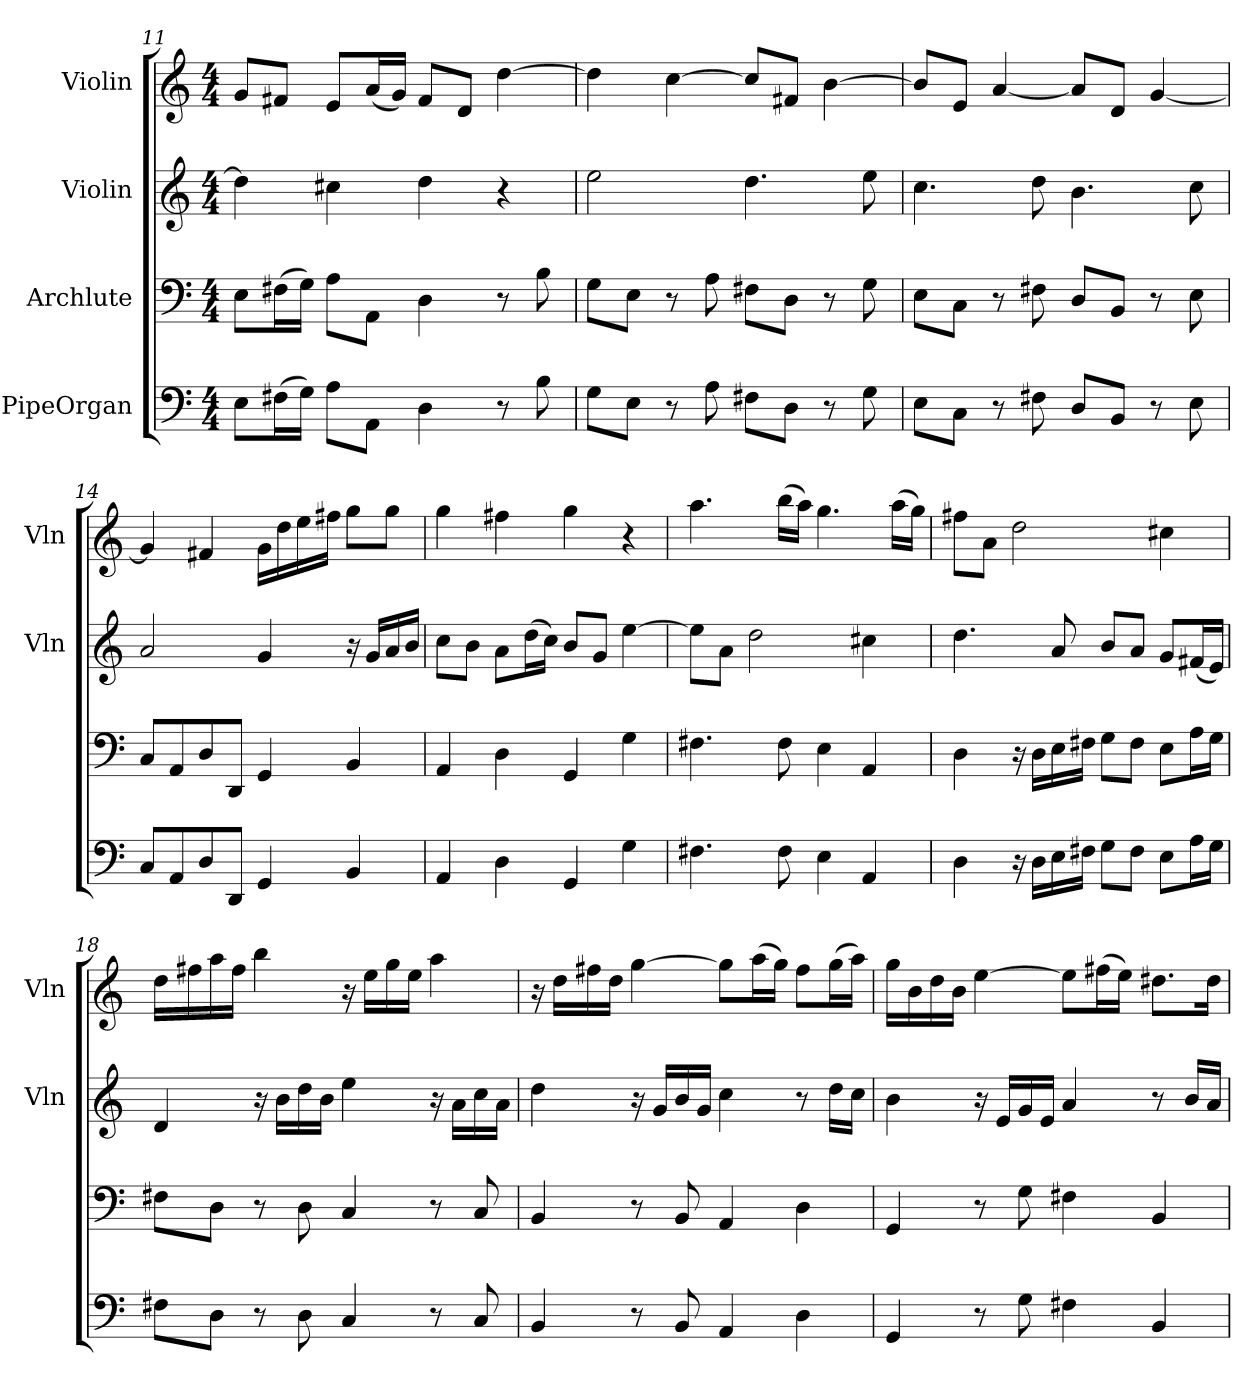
**kern	**kern	**kern	**kern
*part4	*part3	*part2	*part1
*staff4	*staff3	*staff2	*staff1
*I"PipeOrgan	*I"Archlute	*I"Violin	*I"Violin
*	*	*I'Vln	*I'Vln
*clefF4	*clefF4	*clefG2	*clefG2
*k[]	*k[]	*k[]	*k[]
*M4/4	*M4/4	*M4/4	*M4/4
=11	=11	=11	=11
8E\L	8E\L	4dd\]	8g/L
(16F#X\L	(16F#X\L	.	8f#X/J
16G\JJ)	16G\JJ)	.	.
8A\L	8A\L	4cc#X\	8e/L
8AA\J	8AA\J	.	(16a/L
.	.	.	16g/JJ)
4D\	4D\	4dd\	8f#/L
.	.	.	8d/J
8r	8r	4r	[4dd\
8B\	8B\	.	.
=12	=12	=12	=12
8G\L	8G\L	2ee\	4dd\]
8E\J	8E\J	.	.
8r	8r	.	[4cc\
8A\	8A\	.	.
8F#X\L	8F#X\L	4.dd\	8cc/L]
8D\J	8D\J	.	8f#X/J
8r	8r	.	[4b\
8G\	8G\	8ee\	.
=13	=13	=13	=13
8E\L	8E\L	4.cc\	8b/L]
8C\J	8C\J	.	8e/J
8r	8r	.	[4a/
8F#X\	8F#X\	8dd\	.
8D/L	8D/L	4.b\	8a/L]
8BB/J	8BB/J	.	8d/J
8r	8r	.	[4g/
8E\	8E\	8cc\	.
=14	=14	=14	=14
8C/L	8C/L	2a/	4g/]
8AA/	8AA/	.	.
8D/	8D/	.	4f#X/
8DD/J	8DD/J	.	.
4GG/	4GG/	4g/	16g\LL
.	.	.	16dd\
.	.	.	16ee\
.	.	.	16ff#X\JJ
4BB/	4BB/	16r	8gg\L
.	.	16g/LL	.
.	.	16a/	8gg\J
.	.	16b/JJ	.
=15	=15	=15	=15
4AA/	4AA/	8cc\L	4gg\
.	.	8b\J	.
4D\	4D\	8a\L	4ff#X\
.	.	(16dd\L	.
.	.	16cc\JJ)	.
4GG/	4GG/	8b/L	4gg\
.	.	8g/J	.
4G\	4G\	[4ee\	4r
=16	=16	=16	=16
4.F#X\	4.F#X\	8ee\L]	4.aa\
.	.	8a\J	.
.	.	2dd\	.
8F#\	8F#\	.	(16bb\LL
.	.	.	16aa\JJ)
4E\	4E\	.	4.gg\
4AA/	4AA/	4cc#X\	.
.	.	.	(16aa\LL
.	.	.	16gg\JJ)
=17	=17	=17	=17
4D\	4D\	4.dd\	8ff#X\L
.	.	.	8a\J
16r	16r	.	2dd\
16D\LL	16D\LL	.	.
16E\	16E\	8a/	.
16F#X\JJ	16F#X\JJ	.	.
8G\L	8G\L	8b/L	.
8F#\J	8F#\J	8a/J	.
8E\L	8E\L	8g/L	4cc#X\
16A\L	16A\L	(16f#X/L	.
16G\JJ	16G\JJ	16e/JJ)	.
=18	=18	=18	=18
8F#X\L	8F#X\L	4d/	16dd\LL
.	.	.	16ff#X\
8D\J	8D\J	.	16aa\
.	.	.	16ff#\JJ
8r	8r	16r	4bb\
.	.	16b\LL	.
8D\	8D\	16dd\	.
.	.	16b\JJ	.
4C/	4C/	4ee\	16r
.	.	.	16ee\LL
.	.	.	16gg\
.	.	.	16ee\JJ
8r	8r	16r	4aa\
.	.	16a\LL	.
8C/	8C/	16cc\	.
.	.	16a\JJ	.
=19	=19	=19	=19
4BB/	4BB/	4dd\	16r
.	.	.	16dd\LL
.	.	.	16ff#X\
.	.	.	16dd\JJ
8r	8r	16r	[4gg\
.	.	16g/LL	.
8BB/	8BB/	16b/	.
.	.	16g/JJ	.
4AA/	4AA/	4cc\	8gg\L]
.	.	.	(16aa\L
.	.	.	16gg\JJ)
4D\	4D\	8r	8ff#\L
.	.	16dd\LL	(16gg\L
.	.	16cc\JJ	16aa\JJ)
=20	=20	=20	=20
4GG/	4GG/	4b\	16gg\LL
.	.	.	16b\
.	.	.	16dd\
.	.	.	16b\JJ
8r	8r	16r	[4ee\
.	.	16e/LL	.
8G\	8G\	16g/	.
.	.	16e/JJ	.
4F#X\	4F#X\	4a/	8ee\L]
.	.	.	(16ff#X\L
.	.	.	16ee\JJ)
4BB/	4BB/	8r	8.dd#X\L
.	.	16b/LL	.
.	.	16a/JJ	16dd#\Jk
=	=	=	=
*-	*-	*-	*-
